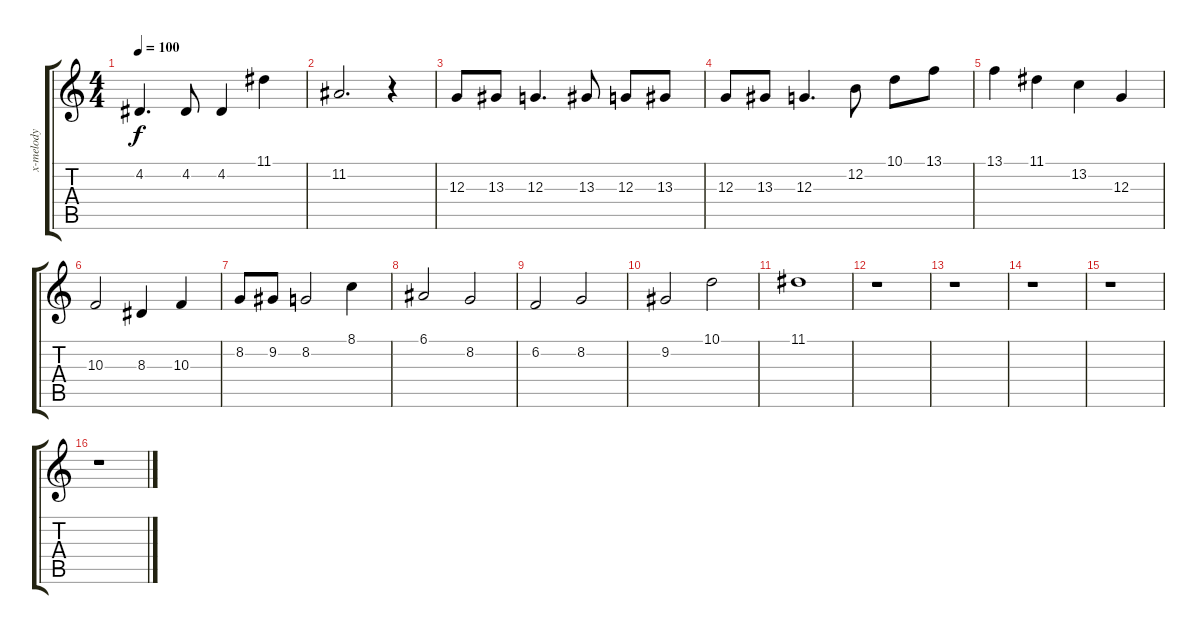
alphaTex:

\track ("x-melody" "x-melody") {instrument flute}
\staff {score tabs}
\tuning (E4 B3 G3 D3 A2 E2) {hide}
\ts (4 4)
\tempo 100
\clef g2
\ks c
4.2.4{d dy f} 4.2.8 4.2.4 11.1.4 |
11.2.2{d} r.4 |
12.3.8 13.3.8 12.3.4{d} 13.3.8 12.3.8 13.3.8 |
12.3.8 13.3.8 12.3.4{d} 12.2.8 10.1.8 13.1.8 |
13.1.4 11.1.4 13.2.4 12.3.4 |
10.3.2 8.3.4 10.3.4 |
8.2.8 9.2.8 8.2.2 8.1.4 |
6.1.2 8.2.2 |
6.2.2 8.2.2 |
9.2.2 10.1.2 |
11.1.1 |
r.1 |
r.1 |
r.1 |
r.1 |
r.1
